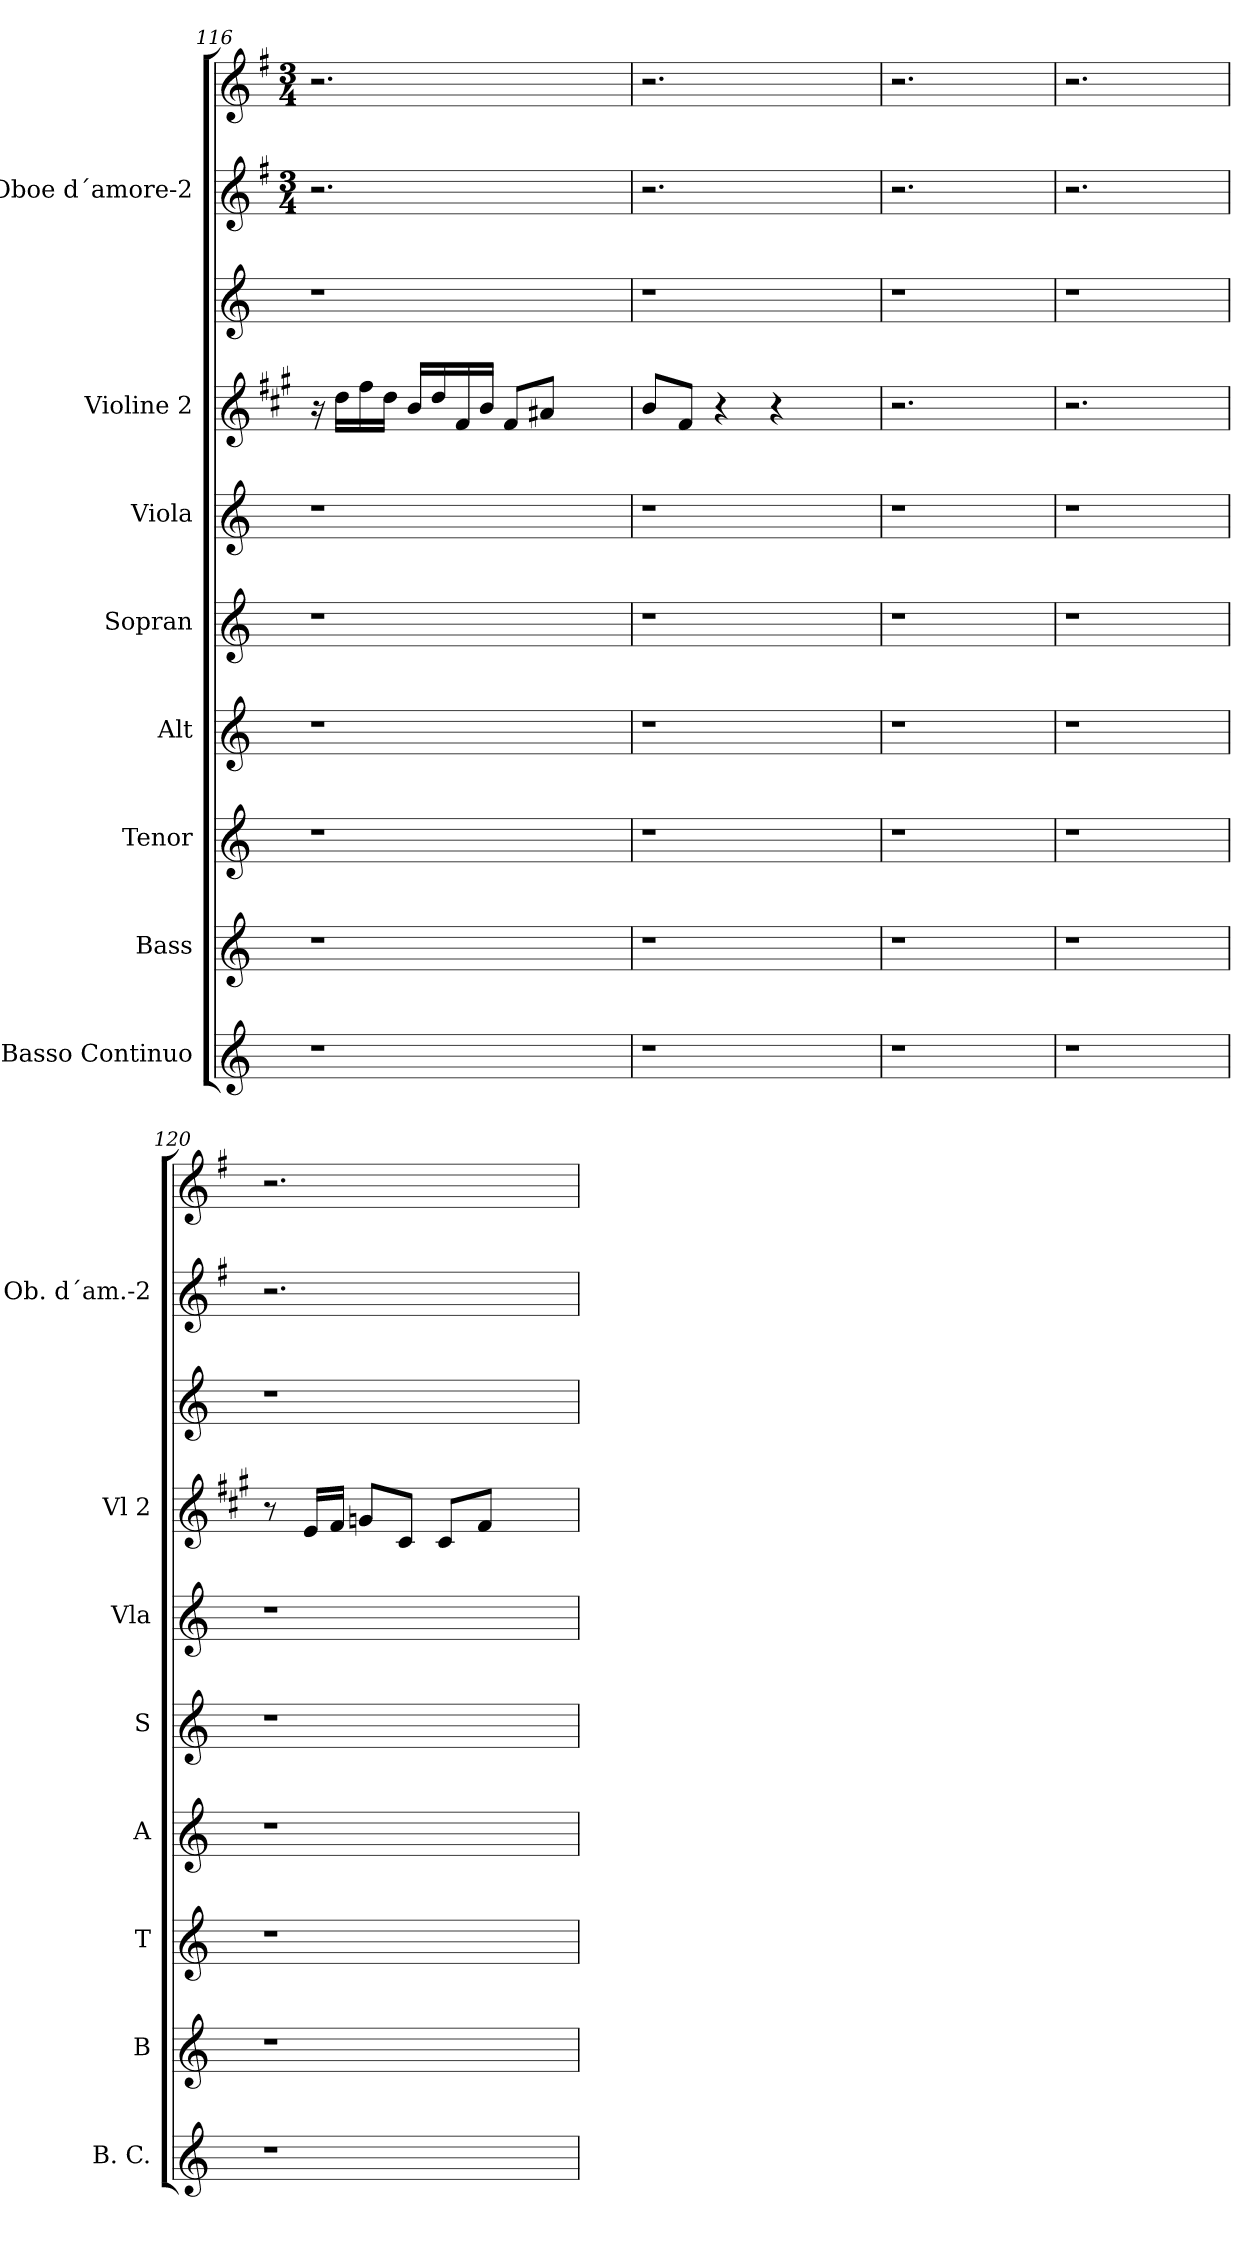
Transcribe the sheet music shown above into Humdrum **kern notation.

**kern	**kern	**kern	**kern	**kern	**kern	**kern	**kern	**kern	**kern
*part8	*part7	*part6	*part5	*part4	*part3	*part2	*part2	*part1	*part1
*staff10	*staff9	*staff8	*staff7	*staff6	*staff5	*staff4	*staff3	*staff2	*staff1
*I"Basso Continuo	*I"Bass	*I"Tenor	*I"Alt	*I"Sopran	*I"Viola	*I"Violine 2	*	*I"Oboe d´amore-2	*
*I'B. C.	*I'B	*I'T	*I'A	*I'S	*I'Vla	*I'Vl 2	*	*I'Ob. d´am.-2	*
!!LO:LB:g=z
*clefG2	*clefG2	*clefG2	*clefG2	*clefG2	*clefG2	*clefG2	*clefG2	*clefG2	*clefG2
*	*	*	*	*	*	*	*	*ITrd4c7	*ITrd4c7
*k[]	*k[]	*k[]	*k[]	*k[]	*k[]	*k[f#c#g#]	*	*k[]	*k[]
*	*	*	*	*	*	*	*	*M3/4	*M3/4
=116	=116	=116	=116	=116	=116	=116	=116	=116	=116
1r	1r	1r	1r	1r	1r	16r	1r	2.r	2.r
.	.	.	.	.	.	16dd\LL	.	.	.
.	.	.	.	.	.	16ff#\	.	.	.
.	.	.	.	.	.	16dd\JJ	.	.	.
.	.	.	.	.	.	16b/LL	.	.	.
.	.	.	.	.	.	16dd/	.	.	.
.	.	.	.	.	.	16f#/	.	.	.
.	.	.	.	.	.	16b/JJ	.	.	.
.	.	.	.	.	.	8f#/L	.	.	.
.	.	.	.	.	.	8a#X/J	.	.	.
.	.	.	.	.	.	4ryy	.	4ryy	4ryy
=117	=117	=117	=117	=117	=117	=117	=117	=117	=117
1r	1r	1r	1r	1r	1r	8b/L	1r	2.r	2.r
.	.	.	.	.	.	8f#/J	.	.	.
.	.	.	.	.	.	4r	.	.	.
.	.	.	.	.	.	4r	.	.	.
.	.	.	.	.	.	4ryy	.	4ryy	4ryy
=118	=118	=118	=118	=118	=118	=118	=118	=118	=118
1r	1r	1r	1r	1r	1r	2.r	1r	2.r	2.r
.	.	.	.	.	.	4ryy	.	4ryy	4ryy
=119	=119	=119	=119	=119	=119	=119	=119	=119	=119
1r	1r	1r	1r	1r	1r	2.r	1r	2.r	2.r
.	.	.	.	.	.	4ryy	.	4ryy	4ryy
!!LO:PB:g=z
=120	=120	=120	=120	=120	=120	=120	=120	=120	=120
1r	1r	1r	1r	1r	1r	8r	1r	2.r	2.r
.	.	.	.	.	.	16e/LL	.	.	.
.	.	.	.	.	.	16f#/JJ	.	.	.
.	.	.	.	.	.	8gn/L	.	.	.
.	.	.	.	.	.	8c#/J	.	.	.
.	.	.	.	.	.	8c#/L	.	.	.
.	.	.	.	.	.	8f#/J	.	.	.
.	.	.	.	.	.	4ryy	.	4ryy	4ryy
=	=	=	=	=	=	=	=	=	=
*-	*-	*-	*-	*-	*-	*-	*-	*-	*-
